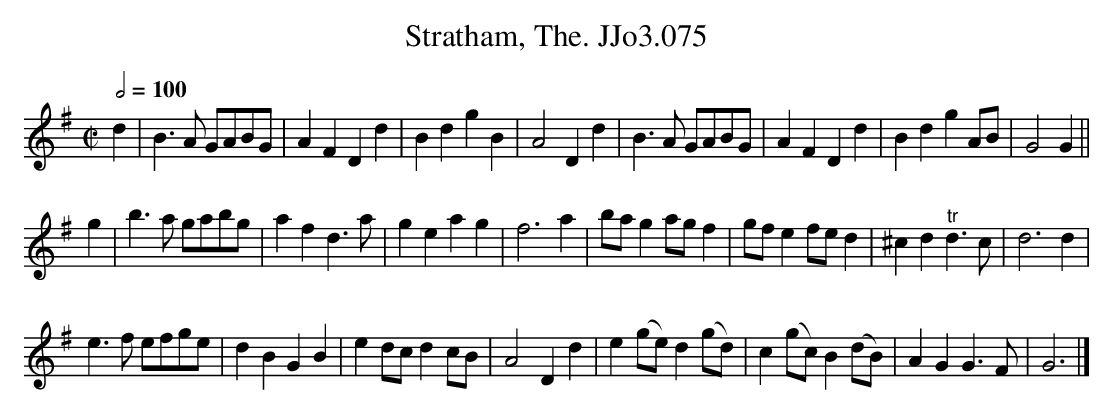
X:1
T:Stratham, The. JJo3.075
M:C|
L:1/8
Q:1/2=100
K:G
d2|B3A GABG|A2F2D2d2|B2d2g2B2|A4D2d2|\
B3A GABG|A2F2D2d2|B2d2g2AB|G4G2||
g2|b3a gabg|a2f2d3a|g2e2a2g2|f6a2|\
bag2 agf2|gfe2fed2|^c2d2"^tr"d3c|d6d2|
e3f efge|d2B2G2B2|e2dcd2cB|A4D2d2|\
e2(ge)d2(gd)|c2(gc)B2(dB)|A2G2G3F|G6|]
